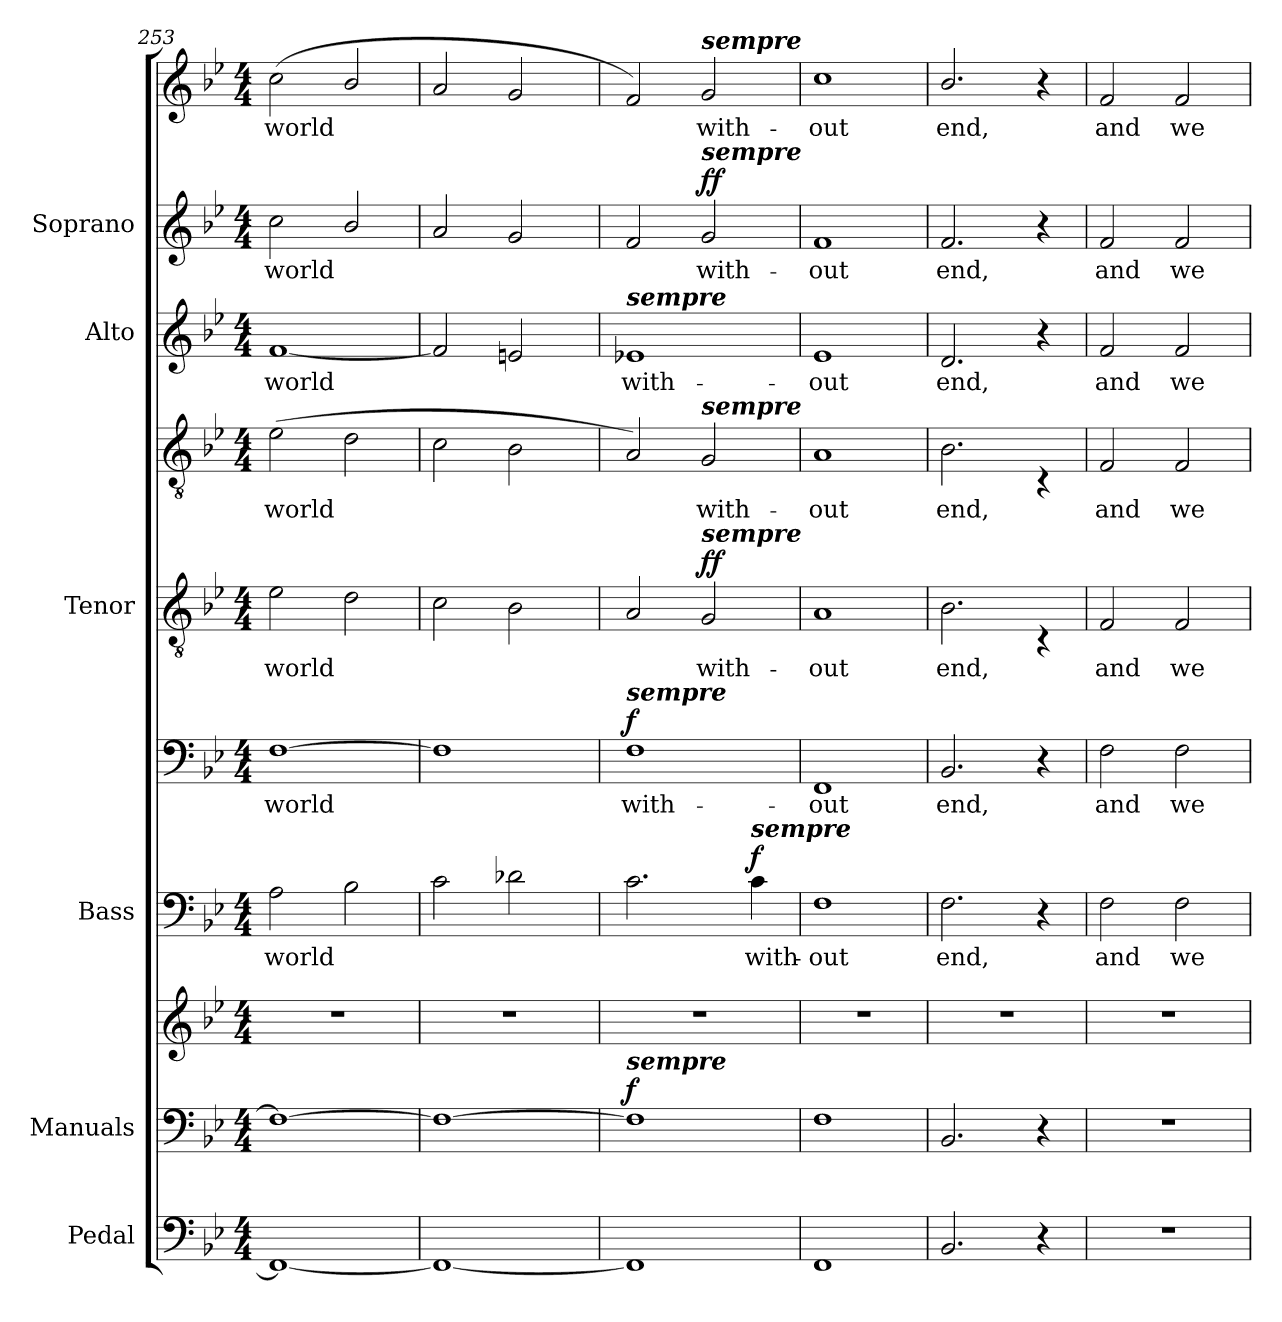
**kern	**kern	**kern	**dynam	**kern	**text	**kern	**text	**dynam	**kern	**text	**kern	**text	**dynam	**kern	**text	**kern	**text	**kern	**text	**dynam
*part6	*part5	*part5	*part5	*part4	*part4	*part4	*part4	*part4	*part3	*part3	*part3	*part3	*part3	*part2	*part2	*part1	*part1	*part1	*part1	*part1
*staff10	*staff9	*staff8	*staff8/9	*staff7	*staff7	*staff6	*staff6	*staff6/7	*staff5	*staff5	*staff4	*staff4	*staff4/5	*staff3	*staff3	*staff2	*staff2	*staff1	*staff1	*staff1/2
*I"Pedal	*I"Manuals	*	*	*I"Bass	*	*	*	*	*I"Tenor	*	*	*	*	*I"Alto	*	*I"Soprano	*	*	*	*
*	*	*	*	*I'B	*	*	*	*	*I'T	*	*	*	*	*I'A	*	*I'S	*	*	*	*
*clefF4	*clefF4	*clefG2	*	*clefF4	*	*clefF4	*	*	*clefGv2	*	*clefGv2	*	*	*clefG2	*	*clefG2	*	*clefG2	*	*
*k[b-e-]	*k[b-e-]	*k[b-e-]	*	*k[b-e-]	*	*k[b-e-]	*	*	*k[b-e-]	*	*k[b-e-]	*	*	*k[b-e-]	*	*k[b-e-]	*	*k[b-e-]	*	*
*B-:	*B-:	*B-:	*	*B-:	*	*B-:	*	*	*B-:	*	*B-:	*	*	*B-:	*	*B-:	*	*B-:	*	*
*M4/4	*M4/4	*M4/4	*	*M4/4	*	*M4/4	*	*	*M4/4	*	*M4/4	*	*	*M4/4	*	*M4/4	*	*M4/4	*	*
=253	=253	=253	=253	=253	=253	=253	=253	=253	=253	=253	=253	=253	=253	=253	=253	=253	=253	=253	=253	=253
!	!	!	!	!	!LO:LY:b	!	!LO:LY:b	!	!	!LO:LY:b	!	!LO:LY:b	!	!	!LO:LY:b	!	!LO:LY:b	!	!LO:LY:b	!
1FF_	1F_	1r	.	2A	world	[1F	world	.	2e-\	world	(>2e-\	world	.	[1f	world	2cc	world	(<2cc	world	.
.	.	.	.	2B-	.	.	.	.	2d\	.	2d\	.	.	.	.	2b-/	.	2b-/	.	.
=254	=254	=254	=254	=254	=254	=254	=254	=254	=254	=254	=254	=254	=254	=254	=254	=254	=254	=254	=254	=254
1FF_	1F_	1r	.	2c	.	1F]	.	.	2c\	.	2c\	.	.	2f]	.	2a	.	2a	.	.
.	.	.	.	2d-X	.	.	.	.	2B-	.	2B-	.	.	2en	.	2g	.	2g	.	.
=255	=255	=255	=255	=255	=255	=255	=255	=255	=255	=255	=255	=255	=255	=255	=255	=255	=255	=255	=255	=255
!	!	!	!	!	!	!	!	!	!	!	!	!	!	!LO:TX:a:Bi:t=sempre	!	!	!	!	!	!
!	!	!	!	!	!	!LO:TX:a:Bi:t=sempre	!	!	!	!	!	!	!	!	!	!	!	!	!	!
!	!LO:TX:a:Bi:t=sempre	!	!	!	!	!	!	!	!	!	!	!	!	!	!	!	!	!	!	!
!	!	!	!LO:DY:a=2	!	!	!	!LO:LY:b	!LO:DY:a	!	!	!	!	!	!	!LO:LY:b	!	!	!	!	!
1FF]	1F]	1r	f	2.c	.	1F	with-	f	2A	.	2A)	.	.	1e-X	with-	2f	.	2f)	.	.
!	!	!	!	!	!	!	!	!	!	!	!	!	!	!	!	!	!	!LO:TX:a:Bi:t=sempre	!	!
!	!	!	!	!	!	!	!	!	!	!	!	!	!	!	!	!LO:TX:a:Bi:t=sempre	!	!	!	!
!	!	!	!	!	!	!	!	!	!	!	!LO:TX:a:Bi:t=sempre	!	!	!	!	!	!	!	!	!
!	!	!	!	!	!	!	!	!	!LO:TX:a:Bi:t=sempre	!	!	!	!	!	!	!	!	!	!	!
!	!	!	!	!	!	!	!	!	!	!LO:LY:b	!	!LO:LY:b	!LO:DY:a=2	!	!	!	!LO:LY:b	!	!LO:LY:b	!
!	!	!	!	!	!	!	!	!	!	!	!	!	!LO:DY:n=1:a	!	!	!	!	!	!	!LO:DY:a=2
!	!	!	!	!	!	!	!	!	!	!	!	!	!	!	!	!	!	!	!	!LO:DY:n=1:a
.	.	.	.	.	.	.	.	.	2G	with-	2G	with-	f f	.	.	2g	-with-	2g	with-	f f
!	!	!	!	!LO:TX:a:Bi:t=sempre	!	!	!	!	!	!	!	!	!	!	!	!	!	!	!	!
!	!	!	!	!	!LO:LY:b	!	!	!LO:DY:a=2	!	!	!	!	!	!	!	!	!	!	!	!
.	.	.	.	4c	-with-	.	.	f	.	.	.	.	.	.	.	.	.	.	.	.
=256	=256	=256	=256	=256	=256	=256	=256	=256	=256	=256	=256	=256	=256	=256	=256	=256	=256	=256	=256	=256
!	!	!	!	!	!LO:LY:b	!	!LO:LY:b	!	!	!LO:LY:b	!	!LO:LY:b	!	!	!LO:LY:b	!	!LO:LY:b	!	!LO:LY:b	!
1FF	1F	1r	.	1F	out	1FF	-out	.	1A	-out	1A	-out	.	1e-	-out	1f	out	1cc	-out	.
=257	=257	=257	=257	=257	=257	=257	=257	=257	=257	=257	=257	=257	=257	=257	=257	=257	=257	=257	=257	=257
!	!	!	!	!	!LO:LY:b	!	!LO:LY:b	!	!	!LO:LY:b	!	!LO:LY:b	!	!	!LO:LY:b	!	!LO:LY:b	!	!LO:LY:b	!
2.BB-	2.BB-	1r	.	2.F	end,	2.BB-	end,	.	2.B-	end,	2.B-	end,	.	2.d	end,	2.f	end,	2.b-/	end,	.
4r	4r	.	.	4r	.	4r	.	.	4rBB	.	4rBB	.	.	4r	.	4r	.	4r	.	.
=258	=258	=258	=258	=258	=258	=258	=258	=258	=258	=258	=258	=258	=258	=258	=258	=258	=258	=258	=258	=258
!	!	!	!	!	!LO:LY:b	!	!LO:LY:b	!	!	!LO:LY:b	!	!LO:LY:b	!	!	!LO:LY:b	!	!LO:LY:b	!	!LO:LY:b	!
1r	1r	1r	.	2F	and	2F	and	.	2F	and	2F	and	.	2f	and	2f	and	2f	and	.
!	!	!	!	!	!LO:LY:b	!	!LO:LY:b	!	!	!LO:LY:b	!	!LO:LY:b	!	!	!LO:LY:b	!	!LO:LY:b	!	!LO:LY:b	!
.	.	.	.	2F	we	2F	we	.	2F	we	2F	we	.	2f	we	2f	we	2f	we	.
=	=	=	=	=	=	=	=	=	=	=	=	=	=	=	=	=	=	=	=	=
*-	*-	*-	*-	*-	*-	*-	*-	*-	*-	*-	*-	*-	*-	*-	*-	*-	*-	*-	*-	*-
